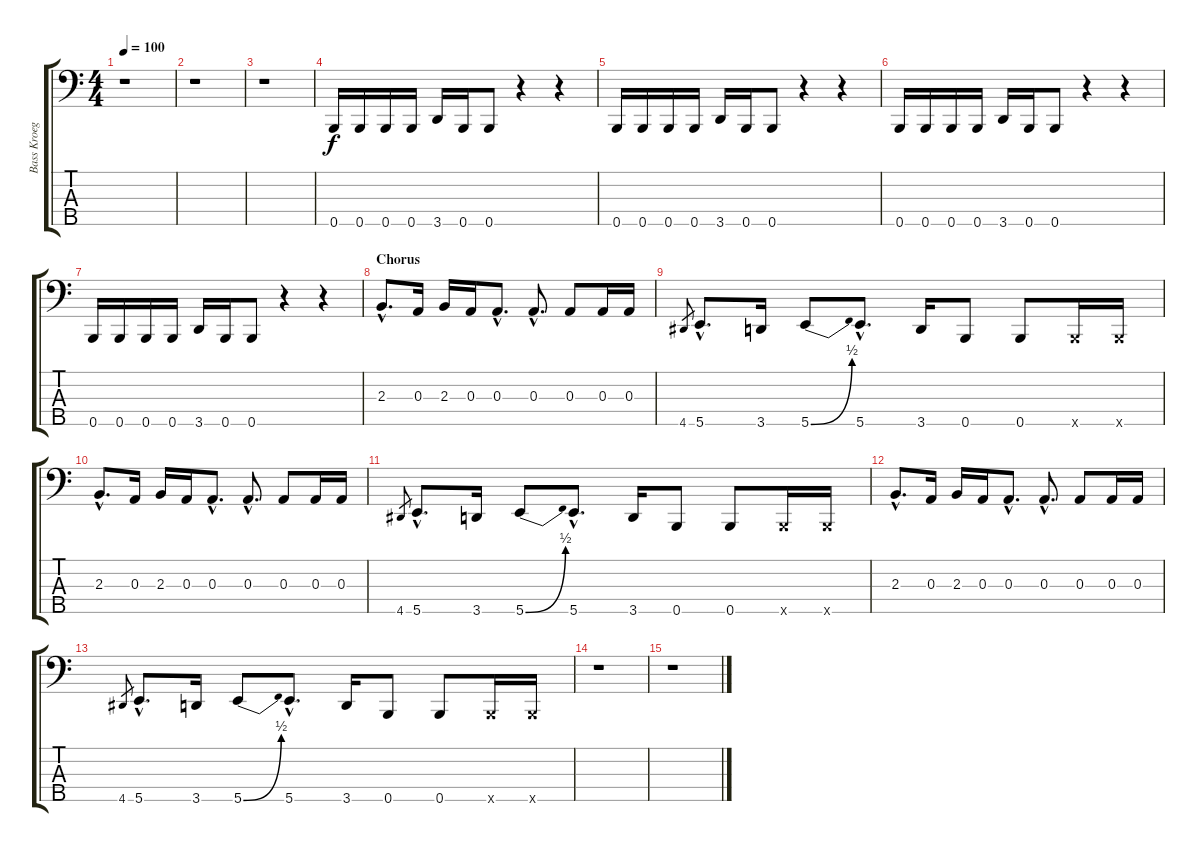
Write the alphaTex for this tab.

\track ("Bass Kroeger" "Bass Kroeg") {instrument electricbassfinger}
\staff {score tabs}
\tuning (G2 D2 A1 E1 B0) {hide}
\ts (4 4)
\tempo 100
\clef f4
\ks c
r.1{dy f} |
r.1 |
r.1 |
0.5.16 0.5.16 0.5.16 0.5.16 3.5.16 0.5.16 0.5.8 r.4 r.4 |
0.5.16 0.5.16 0.5.16 0.5.16 3.5.16 0.5.16 0.5.8 r.4 r.4 |
0.5.16 0.5.16 0.5.16 0.5.16 3.5.16 0.5.16 0.5.8 r.4 r.4 |
0.5.16 0.5.16 0.5.16 0.5.16 3.5.16 0.5.16 0.5.8 r.4 r.4 |
\section ("" "Chorus")
2.3{hac}.8{d} 0.3.16 2.3.16 0.3.16 0.3{hac}.8{d} 0.3{hac}.8{d} 0.3.8 0.3.16 0.3.16 |
4.5.8{gr} 5.5{hac}.8{d} 3.5.16 5.5{be (bend 0 0 60 2)}.8 5.5{hac}.8{d} 3.5.16 0.5.8 0.5.8 0.5{x}.16 0.5{x}.16 |
2.3{hac}.8{d} 0.3.16 2.3.16 0.3.16 0.3{hac}.8{d} 0.3{hac}.8{d} 0.3.8 0.3.16 0.3.16 |
4.5.8{gr} 5.5{hac}.8{d} 3.5.16 5.5{be (bend 0 0 60 2)}.8 5.5{hac}.8{d} 3.5.16 0.5.8 0.5.8 0.5{x}.16 0.5{x}.16 |
2.3{hac}.8{d} 0.3.16 2.3.16 0.3.16 0.3{hac}.8{d} 0.3{hac}.8{d} 0.3.8 0.3.16 0.3.16 |
4.5.8{gr} 5.5{hac}.8{d} 3.5.16 5.5{be (bend 0 0 60 2)}.8 5.5{hac}.8{d} 3.5.16 0.5.8 0.5.8 0.5{x}.16 0.5{x}.16 |
r.1 |
r.1
